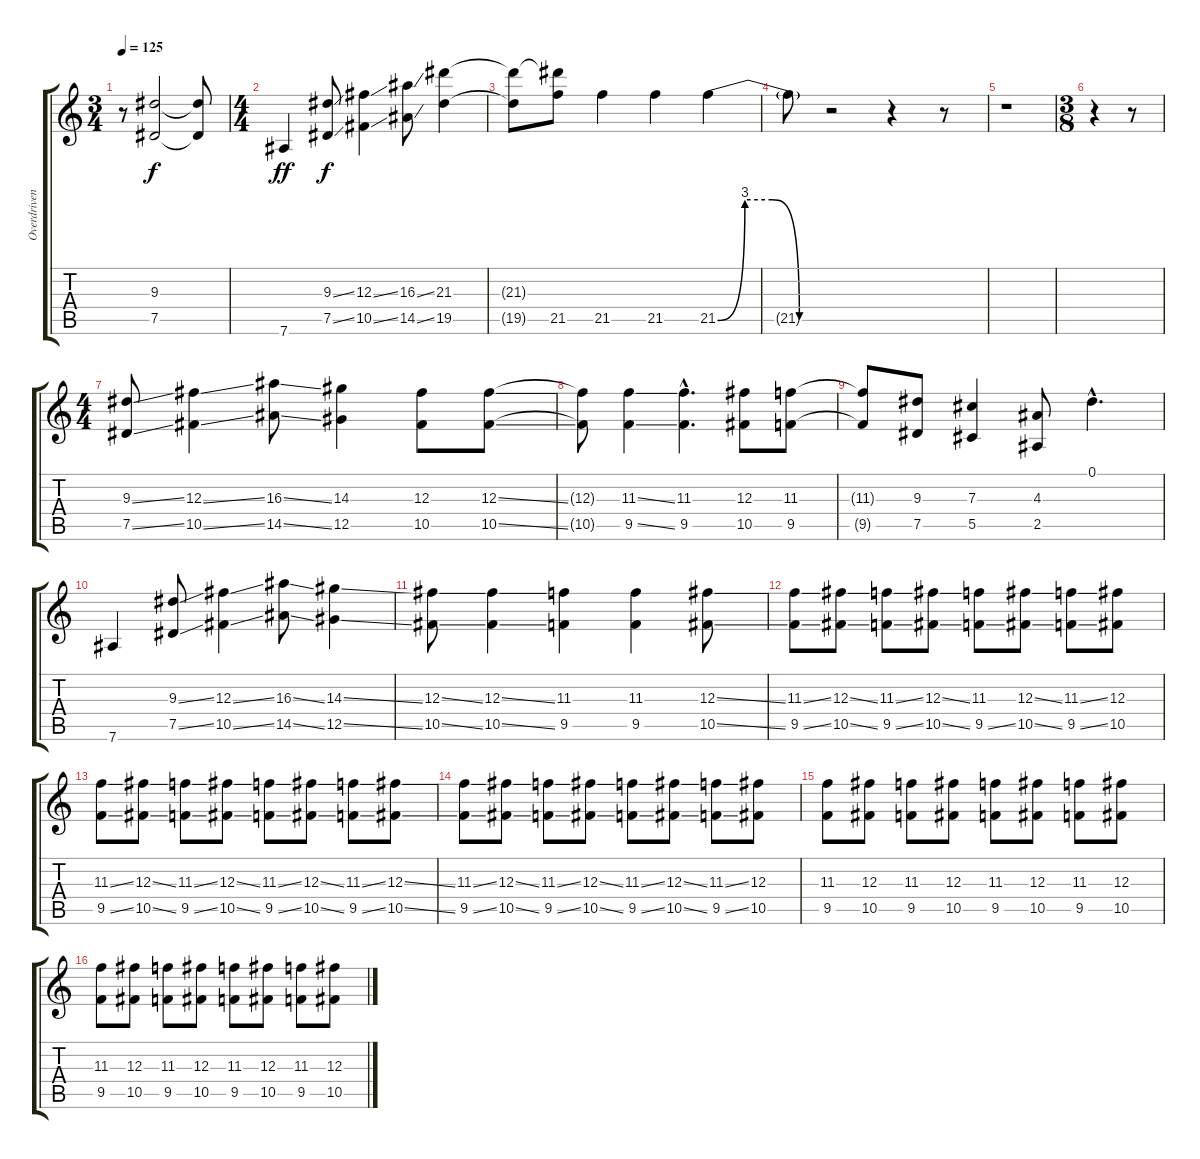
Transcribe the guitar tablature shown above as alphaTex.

\track ("Overdriven" "Overdriven") {instrument overdrivenguitar}
\staff {score tabs}
\tuning (Eb4 Bb3 Gb3 Db3 Ab2 Eb2) {hide}
\ts (3 4)
\tempo 125
\clef g2
\ks c
r.8{dy fff} (9.3 7.5).2{dy f} (9.3{t} 7.5{t}).8 |
\ts (4 4)
7.6.4{dy ff} (9.3{ss} 7.5{ss}).8{dy f} (12.3{ss} 10.5{ss}).4 (16.3{ss} 14.5{ss}).8 (21.3 19.5).4 |
(21.3{t} 19.5{t}).8 (21.3{t} 21.5).8 21.5.4 21.5.4 21.5{be (custom 0 0 15 12 30 12 45 0 60 0)}.4 |
21.5{t}.8 r.2 r.4 r.8 |
r.1 |
\ts (3 8)
r.4 r.8 |
\ts (4 4)
(9.3{ss} 7.5{ss}).8 (12.3{ss} 10.5{ss}).4 (16.3{ss} 14.5{ss}).8 (14.3 12.5).4 (12.3 10.5).8 (12.3{ss} 10.5{ss}).8 |
(12.3{t} 10.5{t}).8 (11.3{ss} 9.5{ss}).4 (11.3{hac} 9.5{hac}).4{d} (12.3 10.5).8 (11.3 9.5).8 |
(11.3{t} 9.5{t}).8 (9.3 7.5).8 (7.3 5.5).4 (4.3 2.5).8 0.1{hac}.4{d} |
7.6.4 (9.3{ss} 7.5{ss}).8 (12.3{ss} 10.5{ss}).4 (16.3{ss} 14.5{ss}).8 (14.3{ss} 12.5{ss}).4 |
(12.3{ss} 10.5{ss}).8 (12.3{ss} 10.5{ss}).4 (11.3 9.5).4 (11.3 9.5).4 (12.3{ss} 10.5{ss}).8 |
(11.3{ss} 9.5{ss}).8 (12.3{ss} 10.5{ss}).8 (11.3{ss} 9.5{ss}).8 (12.3{ss} 10.5{ss}).8 (11.3 9.5{ss}).8 (12.3{ss} 10.5{ss}).8 (11.3{ss} 9.5{ss}).8 (12.3 10.5).8 |
(11.3{ss} 9.5{ss}).8 (12.3{ss} 10.5{ss}).8 (11.3{ss} 9.5{ss}).8 (12.3{ss} 10.5{ss}).8 (11.3{ss} 9.5{ss}).8 (12.3{ss} 10.5{ss}).8 (11.3{ss} 9.5{ss}).8 (12.3{ss} 10.5{ss}).8 |
(11.3{ss} 9.5{ss}).8 (12.3{ss} 10.5{ss}).8 (11.3{ss} 9.5{ss}).8 (12.3{ss} 10.5{ss}).8 (11.3{ss} 9.5{ss}).8 (12.3{ss} 10.5{ss}).8 (11.3{ss} 9.5{ss}).8 (12.3 10.5).8 |
(11.3 9.5).8 (12.3 10.5).8 (11.3 9.5).8 (12.3 10.5).8 (11.3 9.5).8 (12.3 10.5).8 (11.3 9.5).8 (12.3 10.5).8 |
(11.3 9.5).8 (12.3 10.5).8 (11.3 9.5).8 (12.3 10.5).8 (11.3 9.5).8 (12.3 10.5).8 (11.3 9.5).8 (12.3 10.5).8
